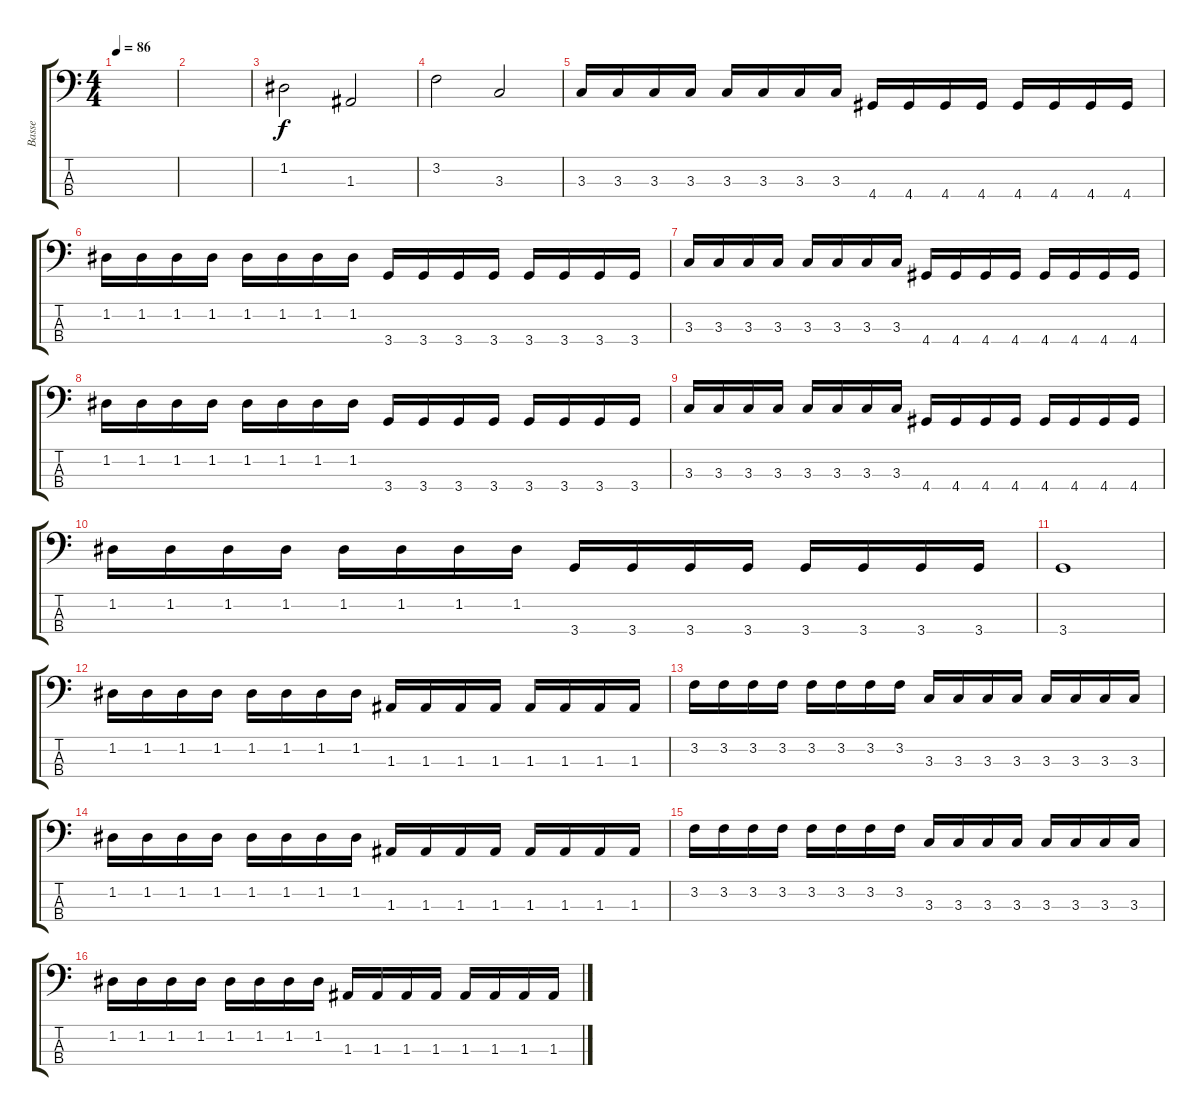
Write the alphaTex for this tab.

\track ("Basse" "Basse") {instrument electricbassfinger}
\staff {score tabs}
\tuning (G2 D2 A1 E1) {hide}
\ts (4 4)
\tempo 86
\clef f4
\ks c
|
|
1.2.2 1.3.2 |
3.2.2 3.3.2 |
3.3.16 3.3.16 3.3.16 3.3.16 3.3.16 3.3.16 3.3.16 3.3.16 4.4.16 4.4.16 4.4.16 4.4.16 4.4.16 4.4.16 4.4.16 4.4.16 |
1.2.16 1.2.16 1.2.16 1.2.16 1.2.16 1.2.16 1.2.16 1.2.16 3.4.16 3.4.16 3.4.16 3.4.16 3.4.16 3.4.16 3.4.16 3.4.16 |
3.3.16 3.3.16 3.3.16 3.3.16 3.3.16 3.3.16 3.3.16 3.3.16 4.4.16 4.4.16 4.4.16 4.4.16 4.4.16 4.4.16 4.4.16 4.4.16 |
1.2.16 1.2.16 1.2.16 1.2.16 1.2.16 1.2.16 1.2.16 1.2.16 3.4.16 3.4.16 3.4.16 3.4.16 3.4.16 3.4.16 3.4.16 3.4.16 |
3.3.16 3.3.16 3.3.16 3.3.16 3.3.16 3.3.16 3.3.16 3.3.16 4.4.16 4.4.16 4.4.16 4.4.16 4.4.16 4.4.16 4.4.16 4.4.16 |
1.2.16 1.2.16 1.2.16 1.2.16 1.2.16 1.2.16 1.2.16 1.2.16 3.4.16 3.4.16 3.4.16 3.4.16 3.4.16 3.4.16 3.4.16 3.4.16 |
3.4.1 |
1.2.16 1.2.16 1.2.16 1.2.16 1.2.16 1.2.16 1.2.16 1.2.16 1.3.16 1.3.16 1.3.16 1.3.16 1.3.16 1.3.16 1.3.16 1.3.16 |
3.2.16 3.2.16 3.2.16 3.2.16 3.2.16 3.2.16 3.2.16 3.2.16 3.3.16 3.3.16 3.3.16 3.3.16 3.3.16 3.3.16 3.3.16 3.3.16 |
1.2.16 1.2.16 1.2.16 1.2.16 1.2.16 1.2.16 1.2.16 1.2.16 1.3.16 1.3.16 1.3.16 1.3.16 1.3.16 1.3.16 1.3.16 1.3.16 |
3.2.16 3.2.16 3.2.16 3.2.16 3.2.16 3.2.16 3.2.16 3.2.16 3.3.16 3.3.16 3.3.16 3.3.16 3.3.16 3.3.16 3.3.16 3.3.16 |
1.2.16 1.2.16 1.2.16 1.2.16 1.2.16 1.2.16 1.2.16 1.2.16 1.3.16 1.3.16 1.3.16 1.3.16 1.3.16 1.3.16 1.3.16 1.3.16
